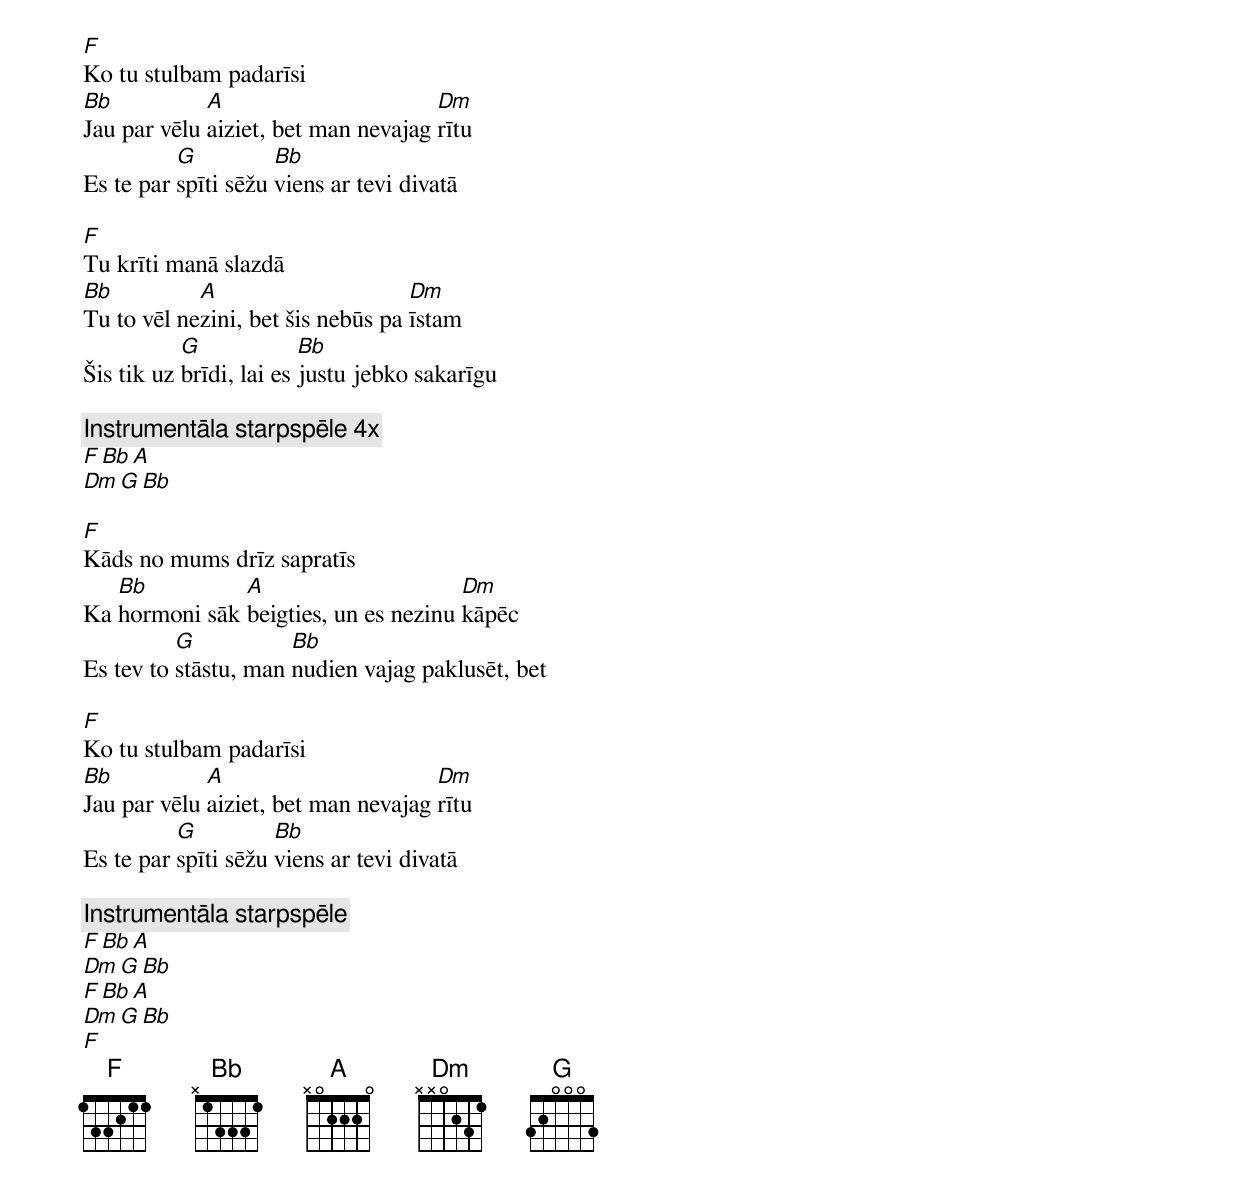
F
Ko tu stulbam padarīsi
Bb           A                       Dm
Jau par vēlu aiziet, bet man nevajag rītu
          G          Bb
Es te par spīti sēžu viens ar tevi divatā

F
Tu krīti manā slazdā
Bb          A                      Dm
Tu to vēl nezini, bet šis nebūs pa īstam
           G             Bb
Šis tik uz brīdi, lai es justu jebko sakarīgu

[Instrumentāla starpspēle 4x]
F Bb A
Dm G Bb

F
Kāds no mums drīz sapratīs
   Bb          A                      Dm
Ka hormoni sāk beigties, un es nezinu kāpēc
          G           Bb
Es tev to stāstu, man nudien vajag paklusēt, bet

F
Ko tu stulbam padarīsi
Bb           A                       Dm
Jau par vēlu aiziet, bet man nevajag rītu
          G          Bb
Es te par spīti sēžu viens ar tevi divatā

[Instrumentāla starpspēle]
F Bb A
Dm G Bb
F Bb A
Dm G Bb
F
